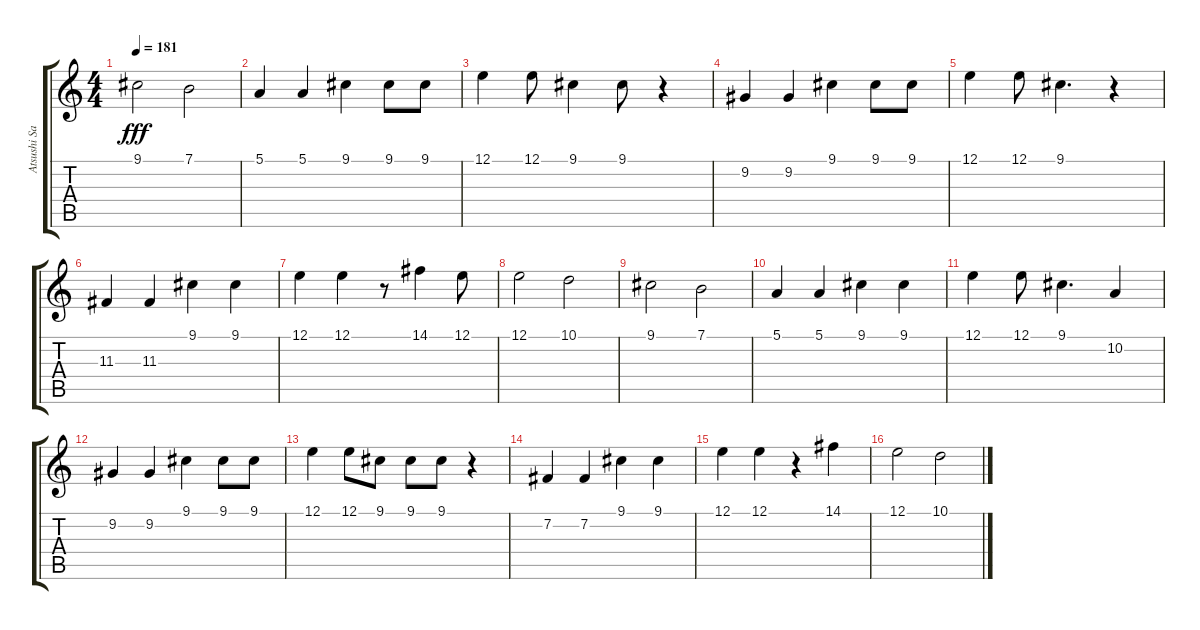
\track ("Atsushi Sakurai" "Atsushi Sa") {instrument clavinet}
\staff {score tabs}
\tuning (E4 B3 G3 D3 A2 E2) {hide}
\ts (4 4)
\tempo 181
\clef g2
\ks c
9.1.2{dy fff} 7.1.2 |
5.1.4 5.1.4 9.1.4 9.1.8 9.1.8 |
12.1.4 12.1.8 9.1.4 9.1.8 r.4 |
9.2.4 9.2.4 9.1.4 9.1.8 9.1.8 |
12.1.4 12.1.8 9.1.4{d} r.4 |
11.3.4 11.3.4 9.1.4 9.1.4 |
12.1.4 12.1.4 r.8 14.1.4 12.1.8 |
12.1.2 10.1.2 |
9.1.2 7.1.2 |
5.1.4 5.1.4 9.1.4 9.1.4 |
12.1.4 12.1.8 9.1.4{d} 10.2.4 |
9.2.4 9.2.4 9.1.4 9.1.8 9.1.8 |
12.1.4 12.1.8 9.1.8 9.1.8 9.1.8 r.4 |
7.2.4 7.2.4 9.1.4 9.1.4 |
12.1.4 12.1.4 r.4 14.1.4 |
12.1.2 10.1.2
